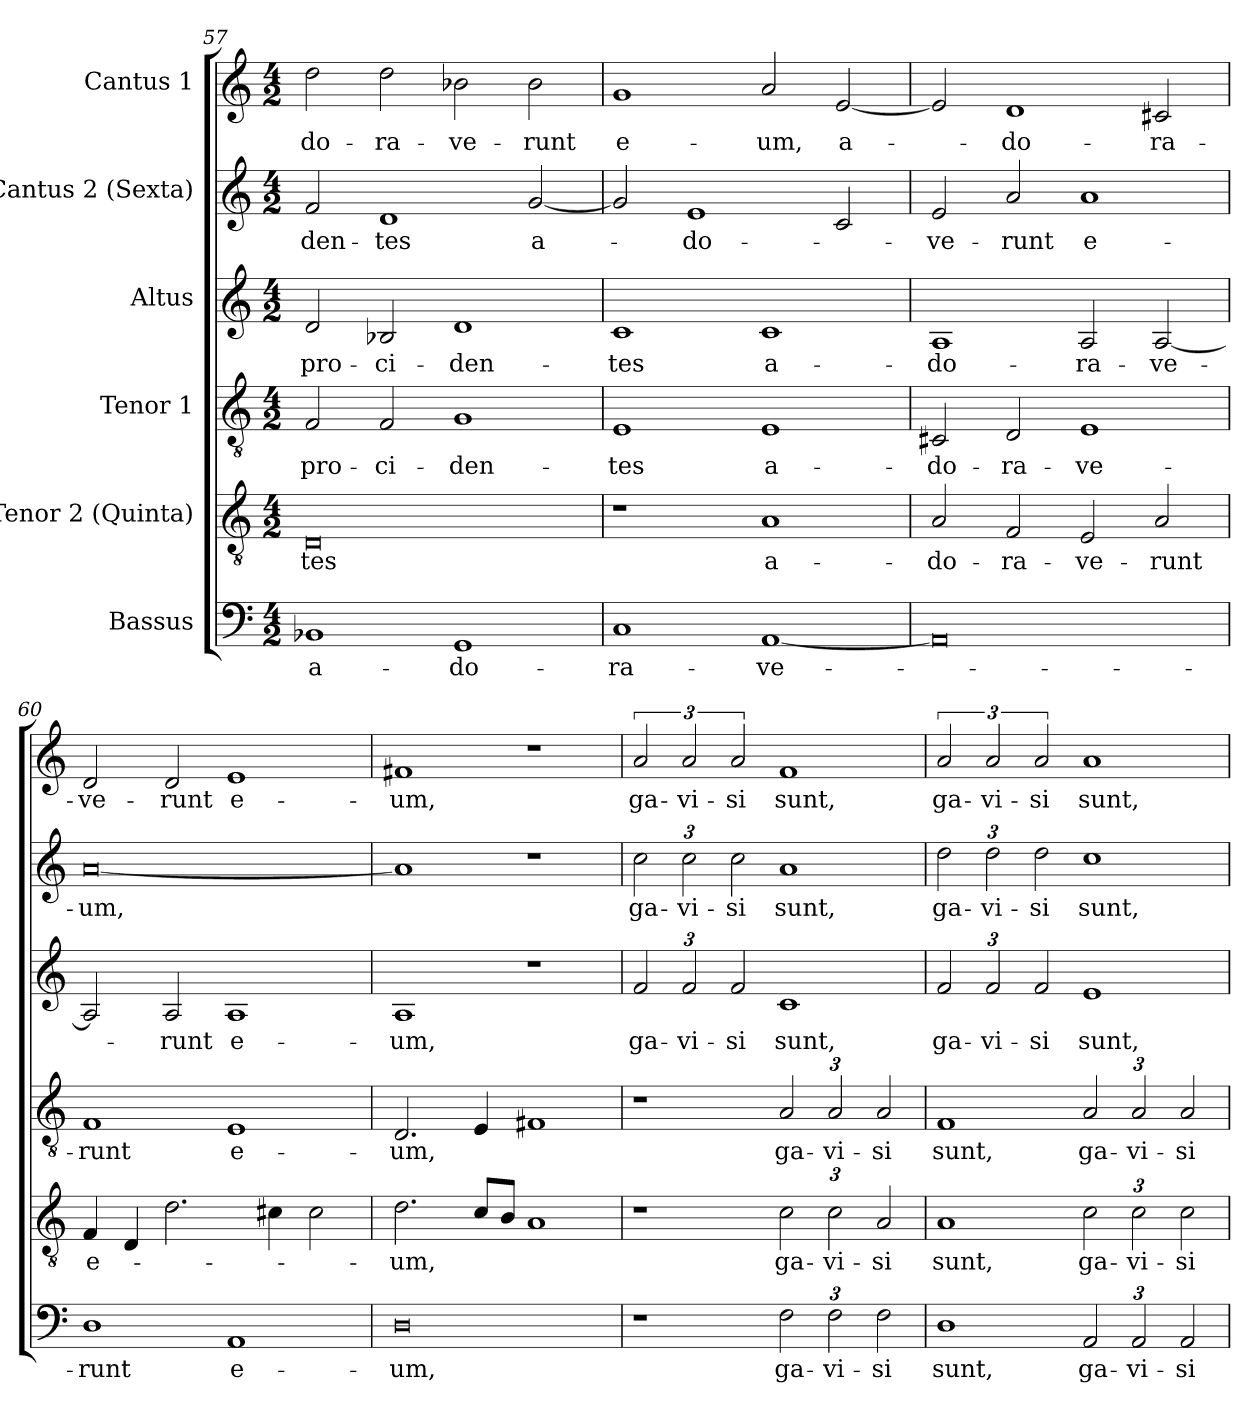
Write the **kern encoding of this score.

**kern	**text	**kern	**text	**kern	**text	**kern	**text	**kern	**text	**kern	**text
*part6	*part6	*part5	*part5	*part4	*part4	*part3	*part3	*part2	*part2	*part1	*part1
*staff6	*staff6	*staff5	*staff5	*staff4	*staff4	*staff3	*staff3	*staff2	*staff2	*staff1	*staff1
*I"Bassus	*	*I"Tenor 2 (Quinta)	*	*I"Tenor 1	*	*I"Altus	*	*I"Cantus 2 (Sexta)	*	*I"Cantus 1	*
*clefF4	*	*clefGv2	*	*clefGv2	*	*clefG2	*	*clefG2	*	*clefG2	*
*k[]	*	*k[]	*	*k[]	*	*k[]	*	*k[]	*	*k[]	*
*M4/2	*	*M4/2	*	*M4/2	*	*M4/2	*	*M4/2	*	*M4/2	*
=57	=57	=57	=57	=57	=57	=57	=57	=57	=57	=57	=57
!	!LO:LY:b	!	!LO:LY:b	!	!LO:LY:b	!	!LO:LY:b	!	!LO:LY:b	!	!LO:LY:b
1BB-X	a-	0D	-tes	2F/	pro-	2d/	pro-	2f/	-den-	2dd\	-do-
!	!	!	!	!	!LO:LY:b	!	!LO:LY:b	!	!LO:LY:b	!	!LO:LY:b
.	.	.	.	2F/	-ci-	2B-X/	-ci-	1d	-tes	2dd\	-ra-
!	!LO:LY:b	!	!	!	!LO:LY:b	!	!LO:LY:b	!	!	!	!LO:LY:b
1GG	-do-	.	.	1G	-den-	1d	-den-	.	.	2b-X\	-ve-
!	!	!	!	!	!	!	!	!	!LO:LY:b	!	!LO:LY:b
.	.	.	.	.	.	.	.	[2g	a-	2b-\	-runt
=58	=58	=58	=58	=58	=58	=58	=58	=58	=58	=58	=58
!	!LO:LY:b	!	!	!	!LO:LY:b	!	!LO:LY:b	!	!	!	!LO:LY:b
1C	-ra-	1r	.	1E	-tes	1c	-tes	2g/]	.	1g	e-
!	!	!	!	!	!	!	!	!	!LO:LY:b	!	!
.	.	.	.	.	.	.	.	1e	-do-	.	.
!	!LO:LY:b	!	!LO:LY:b	!	!LO:LY:b	!	!LO:LY:b	!	!	!	!LO:LY:b
[1AA	-ve-	1A	a-	1E	a-	1c	a-	.	.	2a/	-um,
!	!	!	!	!	!	!	!	!	!	!	!LO:LY:b
.	.	.	.	.	.	.	.	2c/	.	[2e	a-
!!LO:LB:g=z
=59	=59	=59	=59	=59	=59	=59	=59	=59	=59	=59	=59
!	!	!	!LO:LY:b	!	!LO:LY:b	!	!LO:LY:b	!	!LO:LY:b	!	!
0AA]	.	2A/	-do-	2C#X/	-do-	1A	-do-	2e/	-ve-	2e/]	.
!	!	!	!LO:LY:b	!	!LO:LY:b	!	!	!	!LO:LY:b	!	!LO:LY:b
.	.	2F/	-ra-	2D/	-ra-	.	.	2a/	-runt	1d	-do-
!	!	!	!LO:LY:b	!	!LO:LY:b	!	!LO:LY:b	!	!LO:LY:b	!	!
.	.	2E/	-ve-	1E	-ve-	2A/	-ra-	1a	e-	.	.
!	!	!	!LO:LY:b	!	!	!	!LO:LY:b	!	!	!	!LO:LY:b
.	.	2A/	-runt	.	.	[2A	-ve-	.	.	2c#X/	-ra-
=60	=60	=60	=60	=60	=60	=60	=60	=60	=60	=60	=60
!	!LO:LY:b	!	!LO:LY:b	!	!LO:LY:b	!	!	!	!LO:LY:b	!	!LO:LY:b
1D	-runt	4F/	e-	1F	-runt	2A/]	.	[0a	-um,	2d/	-ve-
.	.	4D/	.	.	.	.	.	.	.	.	.
!	!	!	!	!	!	!	!LO:LY:b	!	!	!	!LO:LY:b
.	.	2.d\	.	.	.	2A/	-runt	.	.	2d/	-runt
!	!LO:LY:b	!	!	!	!LO:LY:b	!	!LO:LY:b	!	!	!	!LO:LY:b
1AA	e-	.	.	1E	e-	1A	e-	.	.	1e	e-
.	.	4c#X\	.	.	.	.	.	.	.	.	.
.	.	2c#\	.	.	.	.	.	.	.	.	.
=61	=61	=61	=61	=61	=61	=61	=61	=61	=61	=61	=61
!	!LO:LY:b	!	!LO:LY:b	!	!LO:LY:b	!	!LO:LY:b	!	!	!	!LO:LY:b
0D	-um,	2.d\	-um,	2.D/	-um,	1A	-um,	1a]	.	1f#X	-um,
.	.	8c/L	.	4E/	.	.	.	.	.	.	.
.	.	8B/J	.	.	.	.	.	.	.	.	.
.	.	1A	.	1F#X	.	1r	.	1r	.	1r	.
=62	=62	=62	=62	=62	=62	=62	=62	=62	=62	=62	=62
*	*	*	*	*	*	*Xbrackettup	*	*	*	*	*
!	!	!	!	!	!	!	!LO:LY:b	!	!	!	!
*	*	*	*	*	*	*	*	*Xbrackettup	*	*	*
!	!	!	!	!	!	!	!	!	!LO:LY:b	!	!LO:LY:b
1r	.	1r	.	1r	.	3f/	ga-	3cc\	ga-	3a/	ga-
!	!	!	!	!	!	!	!LO:LY:b	!	!LO:LY:b	!	!LO:LY:b
.	.	.	.	.	.	3f/	-vi-	3cc\	-vi-	3a/	-vi-
!	!	!	!	!	!	!	!LO:LY:b	!	!LO:LY:b	!	!LO:LY:b
.	.	.	.	.	.	3f/	-si	3cc\	-si	3a/	-si
*Xbrackettup	*	*	*	*	*	*	*	*	*	*	*
!	!LO:LY:b	!	!	!	!	!	!	!	!	!	!
*	*	*Xbrackettup	*	*	*	*	*	*	*	*	*
!	!	!	!LO:LY:b	!	!	!	!	!	!	!	!
*	*	*	*	*Xbrackettup	*	*	*	*	*	*	*
!	!	!	!	!	!LO:LY:b	!	!LO:LY:b	!	!LO:LY:b	!	!LO:LY:b
3F\	ga-	3c\	ga-	3A/	ga-	1c	sunt,	1a	sunt,	1f	sunt,
!	!LO:LY:b	!	!LO:LY:b	!	!LO:LY:b	!	!	!	!	!	!
3F\	-vi-	3c\	-vi-	3A/	-vi-	.	.	.	.	.	.
!	!LO:LY:b	!	!LO:LY:b	!	!LO:LY:b	!	!	!	!	!	!
3F\	-si	3A/	-si	3A/	-si	.	.	.	.	.	.
=63	=63	=63	=63	=63	=63	=63	=63	=63	=63	=63	=63
!	!LO:LY:b	!	!LO:LY:b	!	!LO:LY:b	!	!LO:LY:b	!	!LO:LY:b	!	!LO:LY:b
1D	sunt,	1A	sunt,	1F	sunt,	3f/	ga-	3dd\	ga-	3a/	ga-
!	!	!	!	!	!	!	!LO:LY:b	!	!LO:LY:b	!	!LO:LY:b
.	.	.	.	.	.	3f/	-vi-	3dd\	-vi-	3a/	-vi-
!	!	!	!	!	!	!	!LO:LY:b	!	!LO:LY:b	!	!LO:LY:b
.	.	.	.	.	.	3f/	-si	3dd\	-si	3a/	-si
!	!LO:LY:b	!	!LO:LY:b	!	!LO:LY:b	!	!LO:LY:b	!	!LO:LY:b	!	!LO:LY:b
3AA/	ga-	3c\	ga-	3A/	ga-	1e	sunt,	1cc	sunt,	1a	sunt,
!	!LO:LY:b	!	!LO:LY:b	!	!LO:LY:b	!	!	!	!	!	!
3AA/	-vi-	3c\	-vi-	3A/	-vi-	.	.	.	.	.	.
!	!LO:LY:b	!	!LO:LY:b	!	!LO:LY:b	!	!	!	!	!	!
3AA/	-si	3c\	-si	3A/	-si	.	.	.	.	.	.
=	=	=	=	=	=	=	=	=	=	=	=
*-	*-	*-	*-	*-	*-	*-	*-	*-	*-	*-	*-
